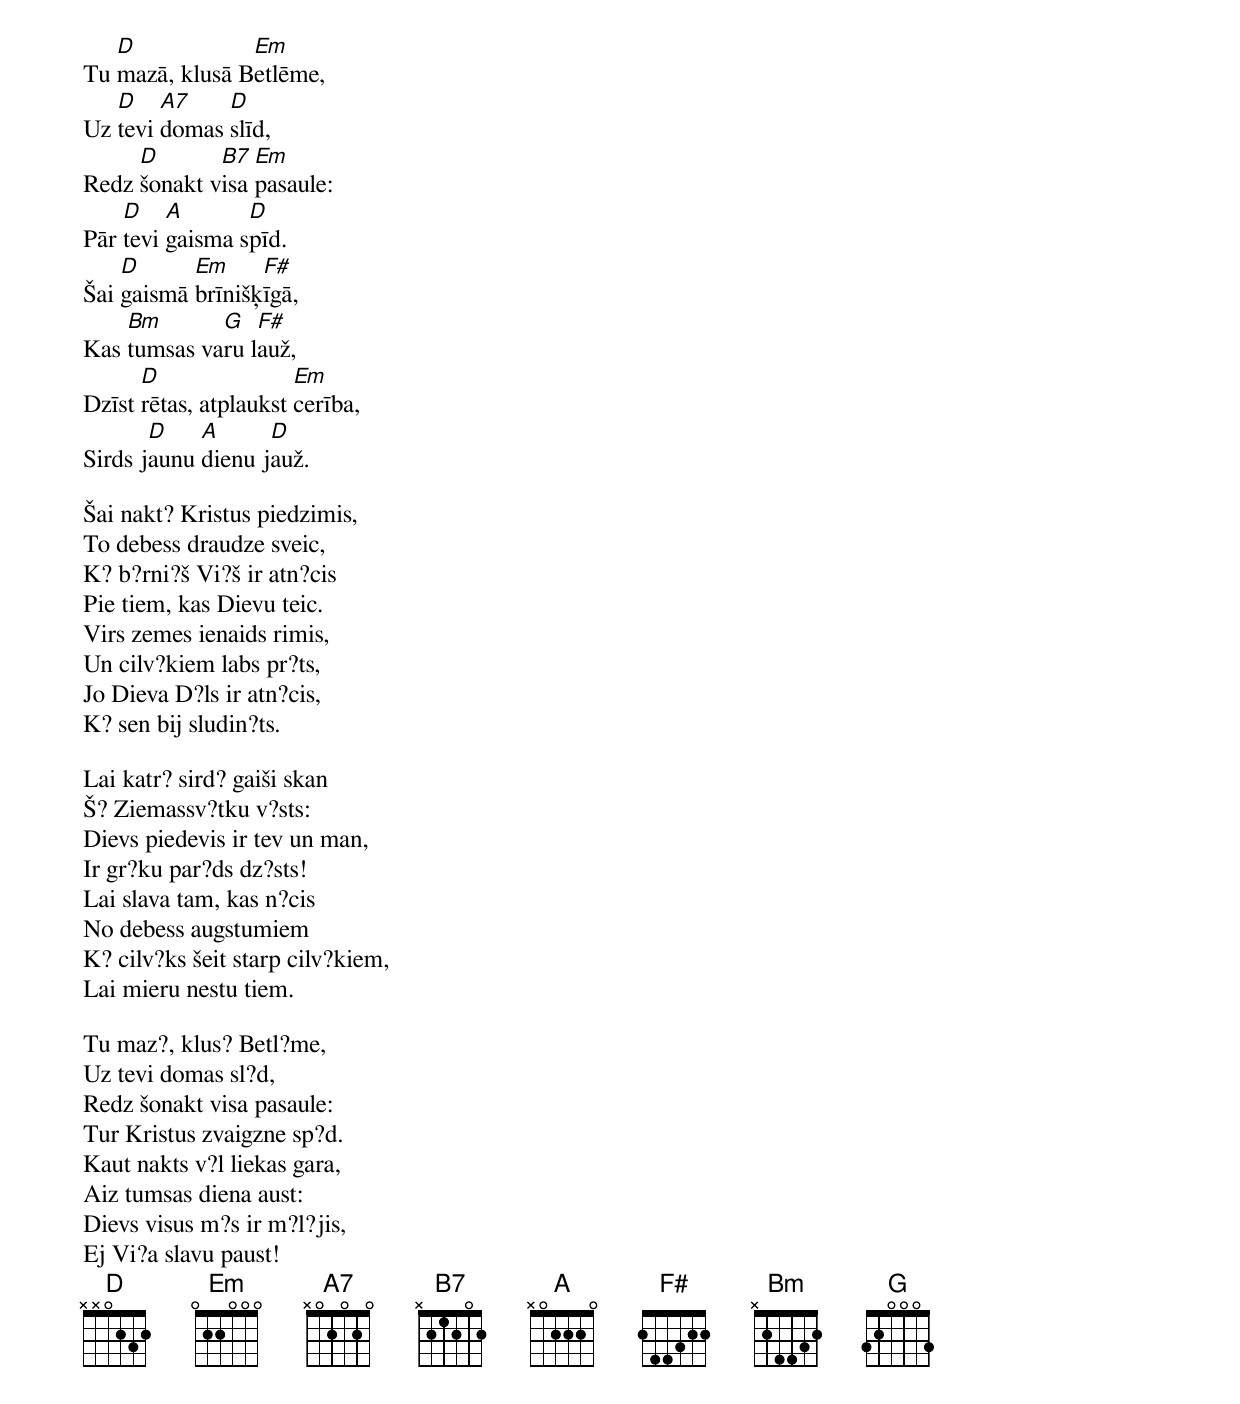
   D	        Em
Tu mazā, klusā Betlēme,
   D    A7    D
Uz tevi domas slīd,
     D       B7  Em
Redz šonakt visa pasaule:
    D    A       D
Pār tevi gaisma spīd.
    D      Em     F#
Šai gaismā brīnišķīgā,
    Bm       G   F#
Kas tumsas varu lauž,
      D                Em
Dzīst rētas, atplaukst cerība,
       D    A      D
Sirds jaunu dienu jauž.

Šai nakt? Kristus piedzimis,
To debess draudze sveic,
K? b?rni?š Vi?š ir atn?cis
Pie tiem, kas Dievu teic.
Virs zemes ienaids rimis,
Un cilv?kiem labs pr?ts,
Jo Dieva D?ls ir atn?cis,
K? sen bij sludin?ts.

Lai katr? sird? gaiši skan
Š? Ziemassv?tku v?sts:
Dievs piedevis ir tev un man,
Ir gr?ku par?ds dz?sts!
Lai slava tam, kas n?cis
No debess augstumiem
K? cilv?ks šeit starp cilv?kiem,
Lai mieru nestu tiem.

Tu maz?, klus? Betl?me,
Uz tevi domas sl?d,
Redz šonakt visa pasaule:
Tur Kristus zvaigzne sp?d.
Kaut nakts v?l liekas gara,
Aiz tumsas diena aust:
Dievs visus m?s ir m?l?jis,
Ej Vi?a slavu paust!
